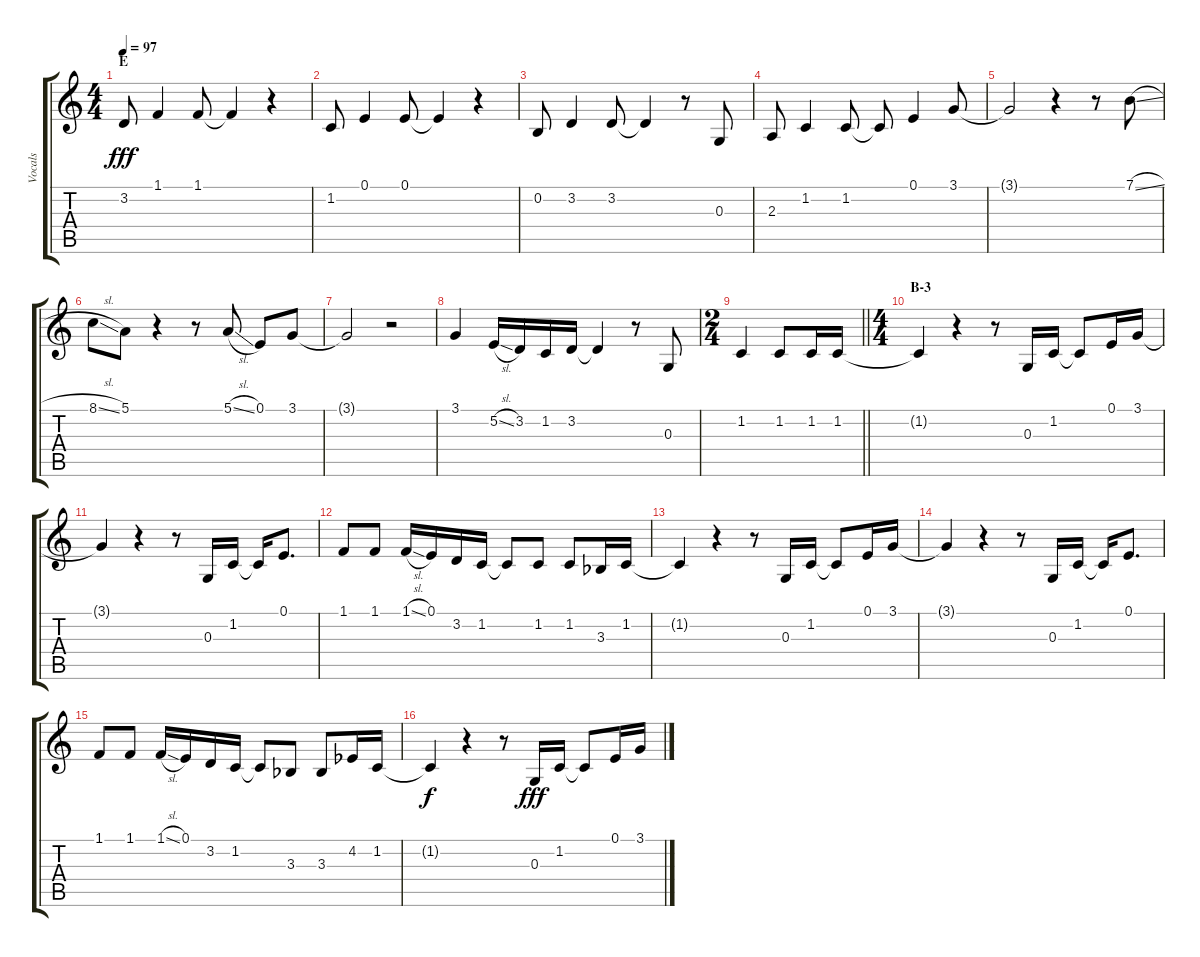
\track ("Vocals" "Vocals") {instrument voiceoohs}
\staff {score tabs}
\tuning (E4 B3 G3 D3 A2 E2) {hide}
\ts (4 4)
\section ("" "E")
\tempo 97
\clef g2
\ks c
3.2.8{dy fff} 1.1.4 1.1.8 1.1{t}.4 r.4 |
1.2.8 0.1.4 0.1.8 0.1{t}.4 r.4 |
0.2.8 3.2.4 3.2.8 3.2{t}.4 r.8 0.3.8 |
2.3.8 1.2.4 1.2.8 1.2{t}.8 0.1.4 3.1.8 |
3.1{t}.2 r.4 r.8 7.1{sl}.8 |
8.1{sl}.8 5.1.8 r.4 r.8 5.1{sl}.8 0.1.8 3.1.8 |
3.1{t}.2 r.2 |
3.1.4 5.2{sl}.16 3.2.16 1.2.16 3.2.16 3.2{t}.4 r.8 0.3.8 |
\ts (2 4)
\barLineRight lightlight
1.2.4 1.2.8 1.2.16 1.2.16 |
\ts (4 4)
\section ("" "B-3")
1.2{t}.4 r.4 r.8 0.3.16 1.2.16 1.2{t}.8 0.1.16 3.1.16 |
3.1{t}.4 r.4 r.8 0.3.16 1.2.16 1.2{t}.16 0.1.8{d} |
1.1.8 1.1.8 1.1{sl}.16 0.1.16 3.2.16 1.2.16 1.2{t}.8 1.2.8 1.2.8 3.3{acc b}.16 1.2.16 |
1.2{t}.4 r.4 r.8 0.3.16 1.2.16 1.2{t}.8 0.1.16 3.1.16 |
3.1{t}.4 r.4 r.8 0.3.16 1.2.16 1.2{t}.16 0.1.8{d} |
1.1.8 1.1.8 1.1{sl}.16 0.1.16 3.2.16 1.2.16 1.2{t}.8 3.3{acc b}.8 3.3{acc b}.8 4.2{acc b}.16 1.2.16 |
1.2{t}.4{dy f} r.4 r.8 0.3.16{dy fff} 1.2.16 1.2{t}.8 0.1.16 3.1.16
